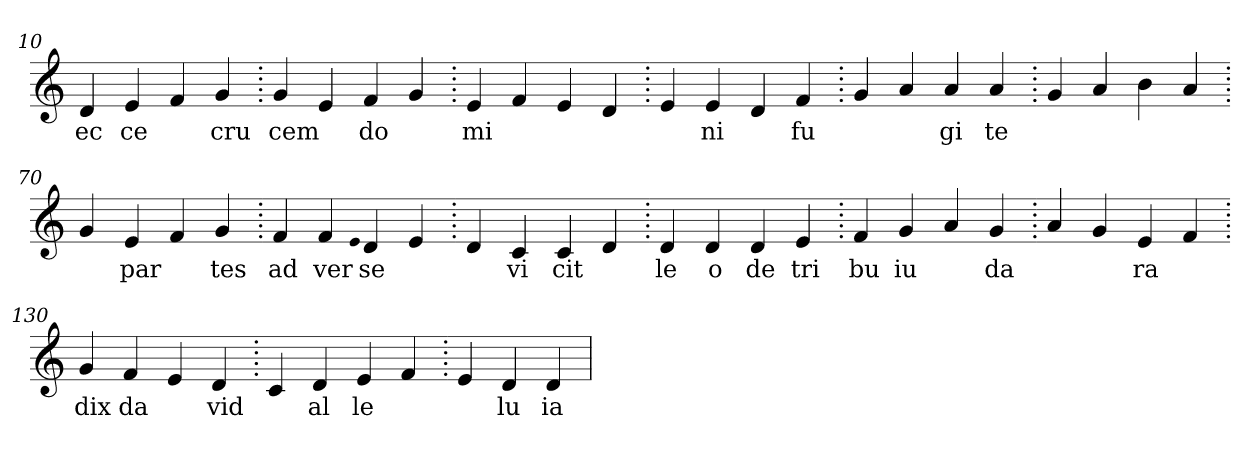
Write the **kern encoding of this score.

**kern	**text
*part1	*part1
*staff1	*staff1
*clefG2	*
=10.	=10.
4d	ec
4e	ce
4f	.
4g	cru
=20.	=20.
4g	cem
4e	.
4f	do
4g	.
=30.	=30.
4e	mi
4f	.
4e	.
4d	.
=40.	=40.
4e	.
4e	ni
4d	.
4f	fu
=50.	=50.
4g	.
4a	.
4a	gi
4a	te
=60.	=60.
4g	.
4a	.
4b	.
4a	.
=70.	=70.
4g	.
4e	par
4f	.
4g	tes
=80.	=80.
4f	ad
4f	ver
qqe	.
4d	se
4e	.
=90.	=90.
4d	.
4c	vi
4c	cit
4d	.
=100.	=100.
4d	le
4d	o
4d	de
4e	tri
=110.	=110.
4f	bu
4g	iu
4a	.
4g	da
=120.	=120.
4a	.
4g	.
4e	ra
4f	.
=130.	=130.
4g	dix
4f	da
4e	.
4d	vid
=140.	=140.
4c	.
4d	al
4e	le
4f	.
=150.	=150.
4e	.
4d	lu
4d	ia
=	=
*-	*-
